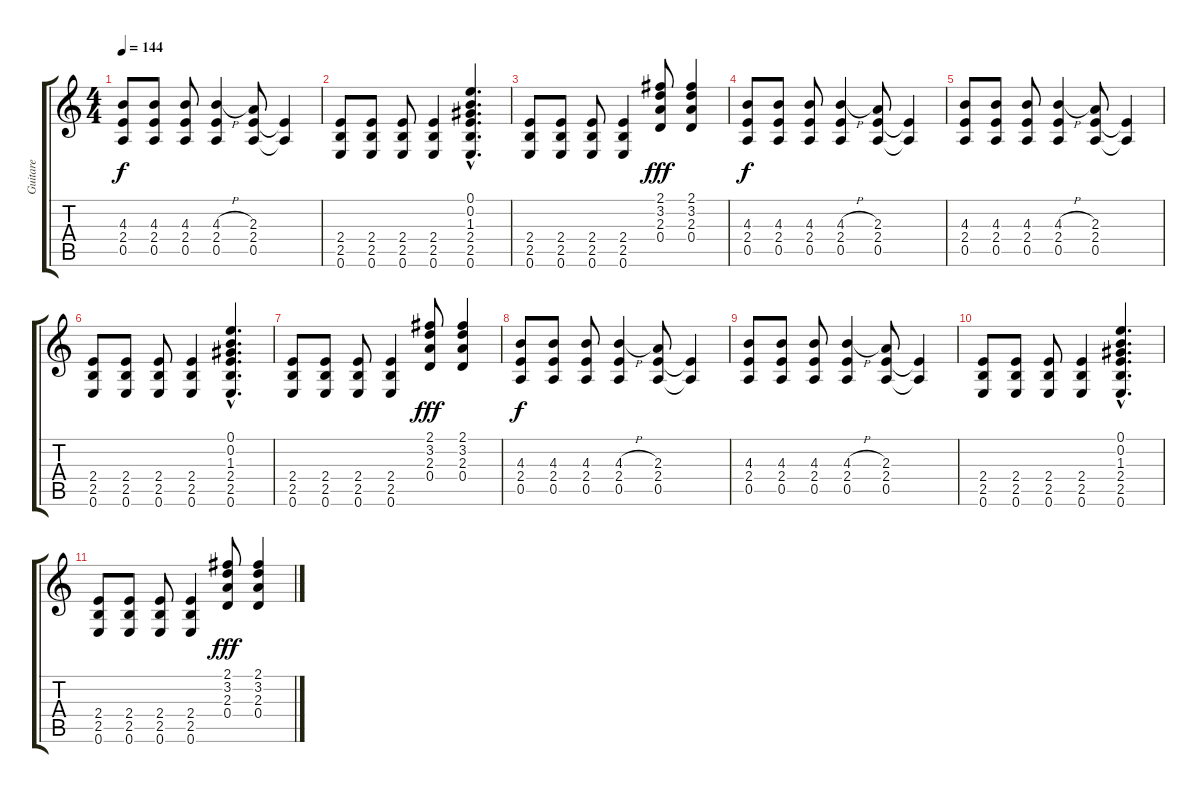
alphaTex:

\track ("Guitare" "Guitare") {instrument electricguitarmuted}
\staff {score tabs}
\tuning (E4 B3 G3 D3 A2 E2) {hide}
\ts (4 4)
\tempo 144
\clef g2
\ks c
(4.3 2.4 0.5).8{dy f} (4.3 2.4 0.5).8 (4.3 2.4 0.5).8 (4.3{h} 2.4 0.5).4 (2.3 2.4 0.5).8 (2.4{t} 0.5{t}).4 |
(2.4 2.5 0.6).8 (2.4 2.5 0.6).8 (2.4 2.5 0.6).8 (2.4 2.5 0.6).4 (0.1{hac} 0.2{hac} 1.3{hac} 2.4{hac} 2.5{hac} 0.6{hac}).4{d} |
(2.4 2.5 0.6).8 (2.4 2.5 0.6).8 (2.4 2.5 0.6).8 (2.4 2.5 0.6).4 (2.1 3.2 2.3 0.4).8{dy fff} (2.1 3.2 2.3 0.4).4 |
(4.3 2.4 0.5).8{dy f volume 8} (4.3 2.4 0.5).8 (4.3 2.4 0.5).8 (4.3{h} 2.4 0.5).4 (2.3 2.4 0.5).8 (2.4{t} 0.5{t}).4 |
(4.3 2.4 0.5).8 (4.3 2.4 0.5).8 (4.3 2.4 0.5).8 (4.3{h} 2.4 0.5).4 (2.3 2.4 0.5).8 (2.4{t} 0.5{t}).4 |
(2.4 2.5 0.6).8 (2.4 2.5 0.6).8 (2.4 2.5 0.6).8 (2.4 2.5 0.6).4 (0.1{hac} 0.2{hac} 1.3{hac} 2.4{hac} 2.5{hac} 0.6{hac}).4{d} |
(2.4 2.5 0.6).8 (2.4 2.5 0.6).8 (2.4 2.5 0.6).8 (2.4 2.5 0.6).4 (2.1 3.2 2.3 0.4).8{dy fff} (2.1 3.2 2.3 0.4).4 |
(4.3 2.4 0.5).8{dy f volume 0} (4.3 2.4 0.5).8 (4.3 2.4 0.5).8 (4.3{h} 2.4 0.5).4 (2.3 2.4 0.5).8 (2.4{t} 0.5{t}).4 |
(4.3 2.4 0.5).8 (4.3 2.4 0.5).8 (4.3 2.4 0.5).8 (4.3{h} 2.4 0.5).4 (2.3 2.4 0.5).8 (2.4{t} 0.5{t}).4 |
(2.4 2.5 0.6).8 (2.4 2.5 0.6).8 (2.4 2.5 0.6).8 (2.4 2.5 0.6).4 (0.1{hac} 0.2{hac} 1.3{hac} 2.4{hac} 2.5{hac} 0.6{hac}).4{d} |
(2.4 2.5 0.6).8 (2.4 2.5 0.6).8 (2.4 2.5 0.6).8 (2.4 2.5 0.6).4 (2.1 3.2 2.3 0.4).8{dy fff} (2.1 3.2 2.3 0.4).4
